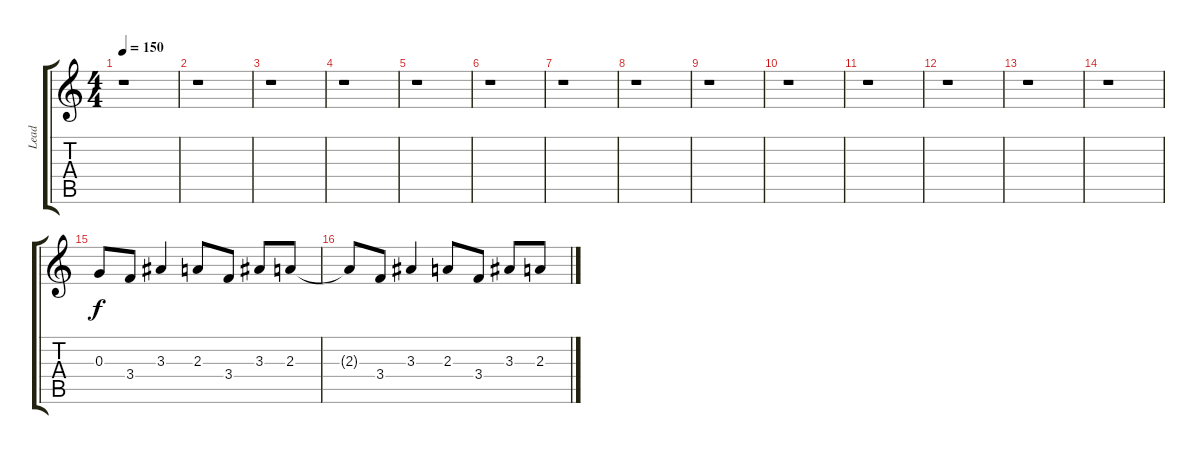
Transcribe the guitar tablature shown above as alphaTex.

\track ("Lead" "Lead") {instrument distortionguitar}
\staff {score tabs}
\tuning (E4 B3 G3 D3 A2 E2) {hide}
\ts (4 4)
\tempo 150
\clef g2
\ks c
r.1{dy f} |
r.1 |
r.1 |
r.1 |
r.1 |
r.1 |
r.1 |
r.1 |
r.1 |
r.1 |
r.1 |
r.1 |
r.1 |
r.1 |
0.3.8 3.4.8 3.3.4 2.3.8 3.4.8 3.3.8 2.3.8 |
2.3{t}.8 3.4.8 3.3.4 2.3.8 3.4.8 3.3.8 2.3.8
